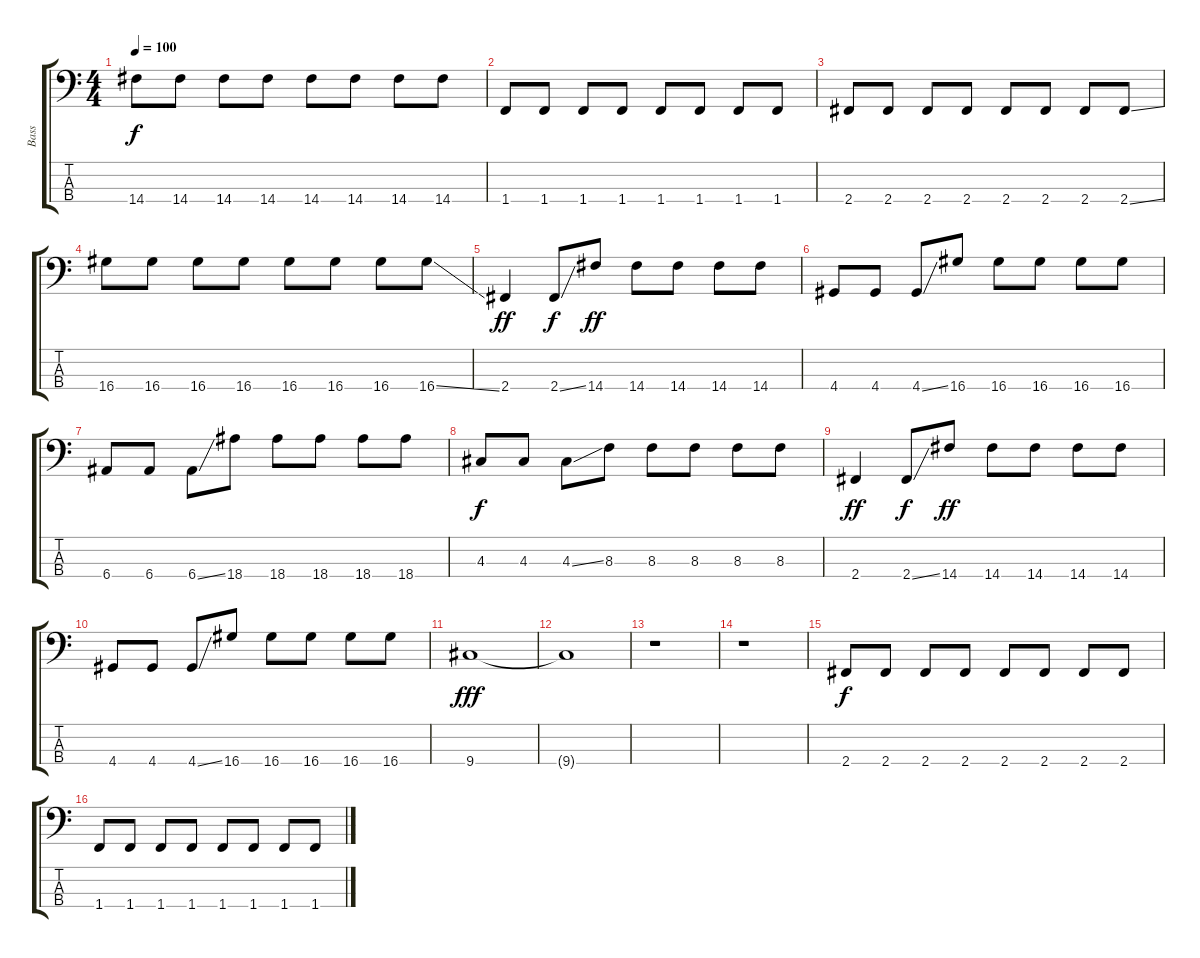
\track ("Bass" "Bass") {instrument electricbassfinger}
\staff {score tabs}
\tuning (G2 D2 A1 E1) {hide}
\ts (4 4)
\tempo 100
\clef f4
\ks c
14.4.8{dy f} 14.4.8 14.4.8 14.4.8 14.4.8 14.4.8 14.4.8 14.4.8 |
1.4.8 1.4.8 1.4.8 1.4.8 1.4.8 1.4.8 1.4.8 1.4.8 |
2.4.8 2.4.8 2.4.8 2.4.8 2.4.8 2.4.8 2.4.8 2.4{ss}.8 |
16.4.8 16.4.8 16.4.8 16.4.8 16.4.8 16.4.8 16.4.8 16.4{ss}.8 |
2.4.4{dy ff} 2.4{ss}.8{dy f} 14.4.8{dy ff} 14.4.8 14.4.8 14.4.8 14.4.8 |
4.4.8 4.4.8 4.4{ss}.8 16.4.8 16.4.8 16.4.8 16.4.8 16.4.8 |
6.4.8 6.4.8 6.4{ss}.8 18.4.8 18.4.8 18.4.8 18.4.8 18.4.8 |
4.3.8{dy f} 4.3.8 4.3{ss}.8 8.3.8 8.3.8 8.3.8 8.3.8 8.3.8 |
2.4.4{dy ff} 2.4{ss}.8{dy f} 14.4.8{dy ff} 14.4.8 14.4.8 14.4.8 14.4.8 |
4.4.8 4.4.8 4.4{ss}.8 16.4.8 16.4.8 16.4.8 16.4.8 16.4.8 |
9.4.1{dy fff} |
9.4{t}.1 |
r.1 |
r.1 |
2.4.8{dy f} 2.4.8 2.4.8 2.4.8 2.4.8 2.4.8 2.4.8 2.4.8 |
1.4.8 1.4.8 1.4.8 1.4.8 1.4.8 1.4.8 1.4.8 1.4.8
